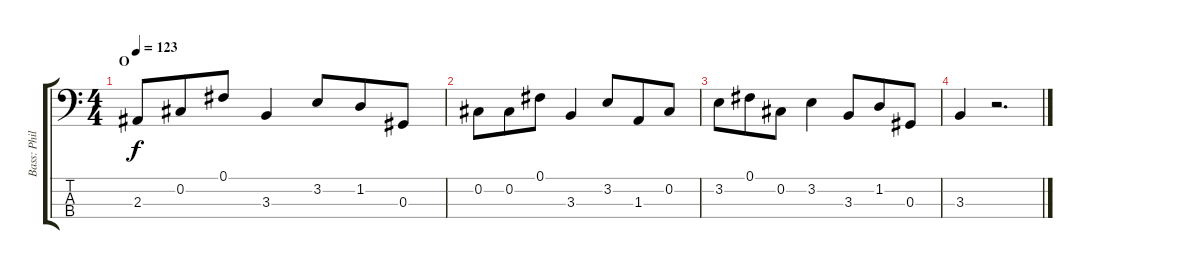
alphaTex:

\track ("Bass: Phillip" "Bass: Phil") {instrument electricbassfinger}
\staff {score tabs}
\tuning (Gb2 Db2 Ab1 Eb1) {hide}
\ts (4 4)
\section ("" "O")
\tempo 123
\clef f4
\ks c
2.3.8{dy f} 0.2.8{beam merge} 0.1.8 3.3.4 3.2.8{beam merge} 1.2.8 0.3.8 |
0.2.8 0.2.8{beam merge} 0.1.8 3.3.4 3.2.8{beam merge} 1.3.8 0.2.8 |
3.2.8 0.1.8{beam merge} 0.2.8 3.2.4 3.3.8{beam merge} 1.2.8 0.3.8 |
3.3.4 r.2{d}
